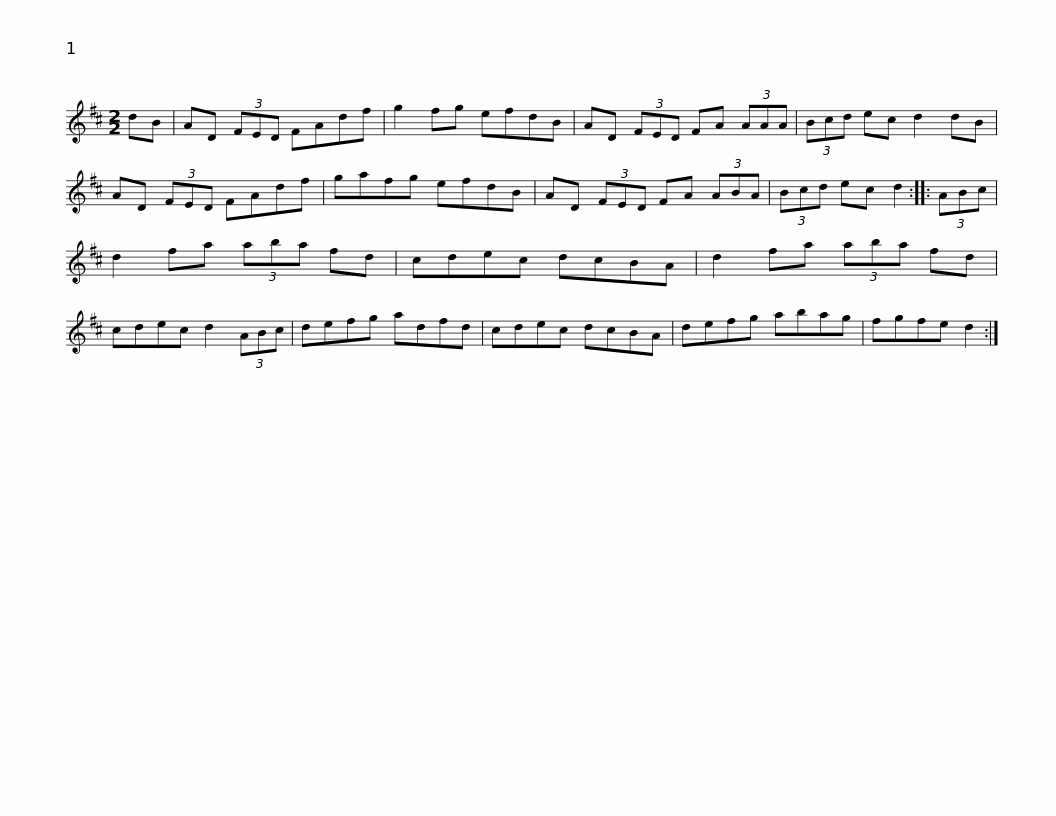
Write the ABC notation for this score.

X:1
L:1/8
M:2/2
I:linebreak $
K:D
V:1 treble
V:1
 dB | AD (3FED FAdf | g2 fg efdB | AD (3FED FA (3AAA | (3Bcd ec d2 dB | %5
 AD (3FED FAdf |$ gafg efdB | AD (3FED FA (3ABA | (3Bcd ec d2 :: (3ABc | %10
 d2 fa (3aba fd | cdec dcBA |$ d2 fa (3aba fd | cdec d2 (3ABc | defg adfd | %15
 cdec dcBA | defg abag |$ fgfe d2 :| %18
